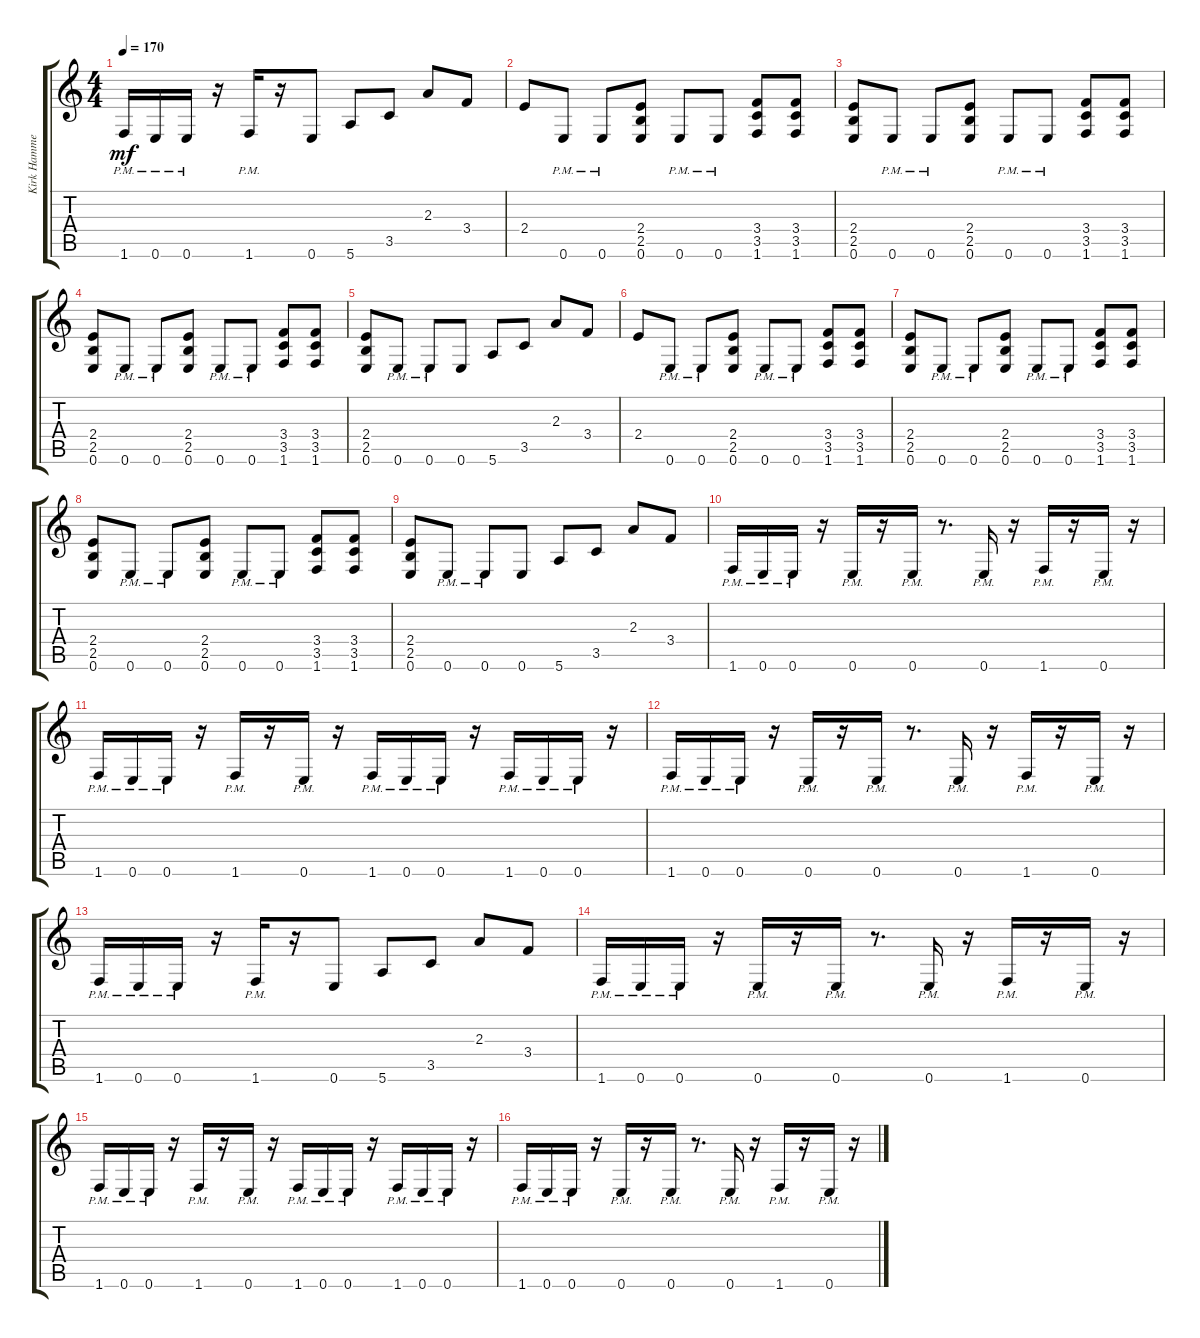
\track ("Kirk Hammett" "Kirk Hamme") {instrument distortionguitar}
\staff {score tabs}
\tuning (E4 B3 G3 D3 A2 E2) {hide}
\ts (4 4)
\tempo 170
\clef g2
\ks c
1.6{pm}.16{dy mf} 0.6{pm}.16 0.6{pm}.16 r.16 1.6{pm}.16 r.16 0.6.8 5.6.8 3.5.8 2.3.8 3.4.8 |
2.4.8 0.6{pm}.8 0.6{pm}.8 (2.4 2.5 0.6).8 0.6{pm}.8 0.6{pm}.8 (3.4 3.5 1.6).8 (3.4 3.5 1.6).8 |
(2.4 2.5 0.6).8 0.6{pm}.8 0.6{pm}.8 (2.4 2.5 0.6).8 0.6{pm}.8 0.6{pm}.8 (3.4 3.5 1.6).8 (3.4 3.5 1.6).8 |
(2.4 2.5 0.6).8 0.6{pm}.8 0.6{pm}.8 (2.4 2.5 0.6).8 0.6{pm}.8 0.6{pm}.8 (3.4 3.5 1.6).8 (3.4 3.5 1.6).8 |
(2.4 2.5 0.6).8 0.6{pm}.8 0.6{pm}.8 0.6.8 5.6.8 3.5.8 2.3.8 3.4.8 |
2.4.8 0.6{pm}.8 0.6{pm}.8 (2.4 2.5 0.6).8 0.6{pm}.8 0.6{pm}.8 (3.4 3.5 1.6).8 (3.4 3.5 1.6).8 |
(2.4 2.5 0.6).8 0.6{pm}.8 0.6{pm}.8 (2.4 2.5 0.6).8 0.6{pm}.8 0.6{pm}.8 (3.4 3.5 1.6).8 (3.4 3.5 1.6).8 |
(2.4 2.5 0.6).8 0.6{pm}.8 0.6{pm}.8 (2.4 2.5 0.6).8 0.6{pm}.8 0.6{pm}.8 (3.4 3.5 1.6).8 (3.4 3.5 1.6).8 |
(2.4 2.5 0.6).8 0.6{pm}.8 0.6{pm}.8 0.6.8 5.6.8 3.5.8 2.3.8 3.4.8 |
1.6{pm}.16 0.6{pm}.16 0.6{pm}.16 r.16 0.6{pm}.16 r.16 0.6{pm}.16 r.8{d} 0.6{pm}.16 r.16 1.6{pm}.16 r.16 0.6{pm}.16 r.16 |
1.6{pm}.16 0.6{pm}.16 0.6{pm}.16 r.16 1.6{pm}.16 r.16 0.6{pm}.16 r.16 1.6{pm}.16 0.6{pm}.16 0.6{pm}.16 r.16 1.6{pm}.16 0.6{pm}.16 0.6{pm}.16 r.16 |
1.6{pm}.16 0.6{pm}.16 0.6{pm}.16 r.16 0.6{pm}.16 r.16 0.6{pm}.16 r.8{d} 0.6{pm}.16 r.16 1.6{pm}.16 r.16 0.6{pm}.16 r.16 |
1.6{pm}.16 0.6{pm}.16 0.6{pm}.16 r.16 1.6{pm}.16 r.16 0.6.8 5.6.8 3.5.8 2.3.8 3.4.8 |
1.6{pm}.16 0.6{pm}.16 0.6{pm}.16 r.16 0.6{pm}.16 r.16 0.6{pm}.16 r.8{d} 0.6{pm}.16 r.16 1.6{pm}.16 r.16 0.6{pm}.16 r.16 |
1.6{pm}.16 0.6{pm}.16 0.6{pm}.16 r.16 1.6{pm}.16 r.16 0.6{pm}.16 r.16 1.6{pm}.16 0.6{pm}.16 0.6{pm}.16 r.16 1.6{pm}.16 0.6{pm}.16 0.6{pm}.16 r.16 |
1.6{pm}.16 0.6{pm}.16 0.6{pm}.16 r.16 0.6{pm}.16 r.16 0.6{pm}.16 r.8{d} 0.6{pm}.16 r.16 1.6{pm}.16 r.16 0.6{pm}.16 r.16
